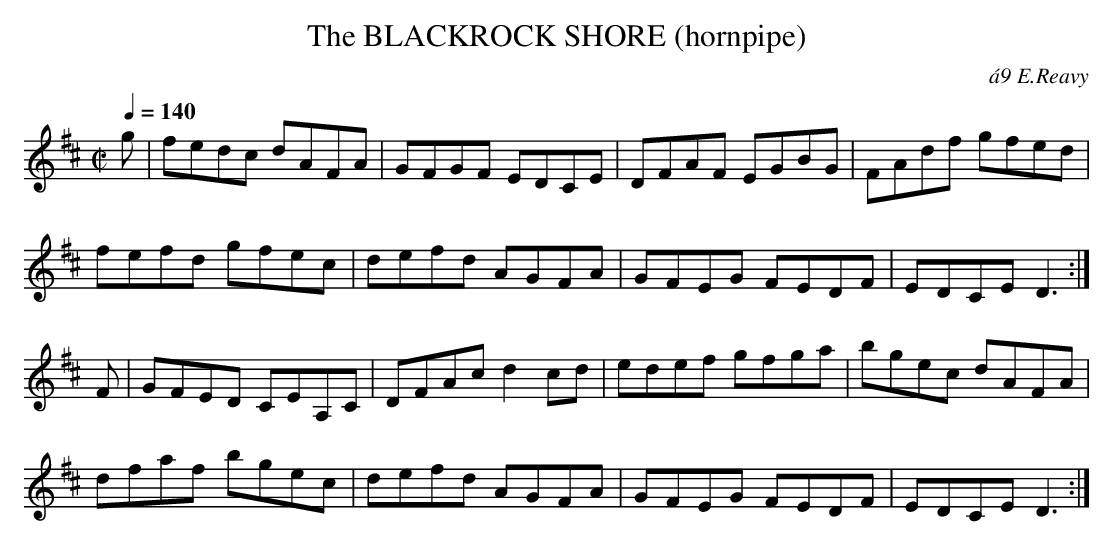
X:1
T:BLACKROCK SHORE (hornpipe), The
C:\'a9 E.Reavy
Y:"andantino"
Q:1/4=140
M:C|
L:1/8
K:D
g|fedc dAFA|GFGF EDCE|DFAF EGBG|FAdf gfed|
fefd gfec|defd AGFA|GFEG FEDF|EDCE D3:|
F|GFED CEA,C|DFAc d2 cd|edef gfga|bgec dAFA|
dfaf bgec|defd AGFA|GFEG FEDF|EDCE D3 :|
